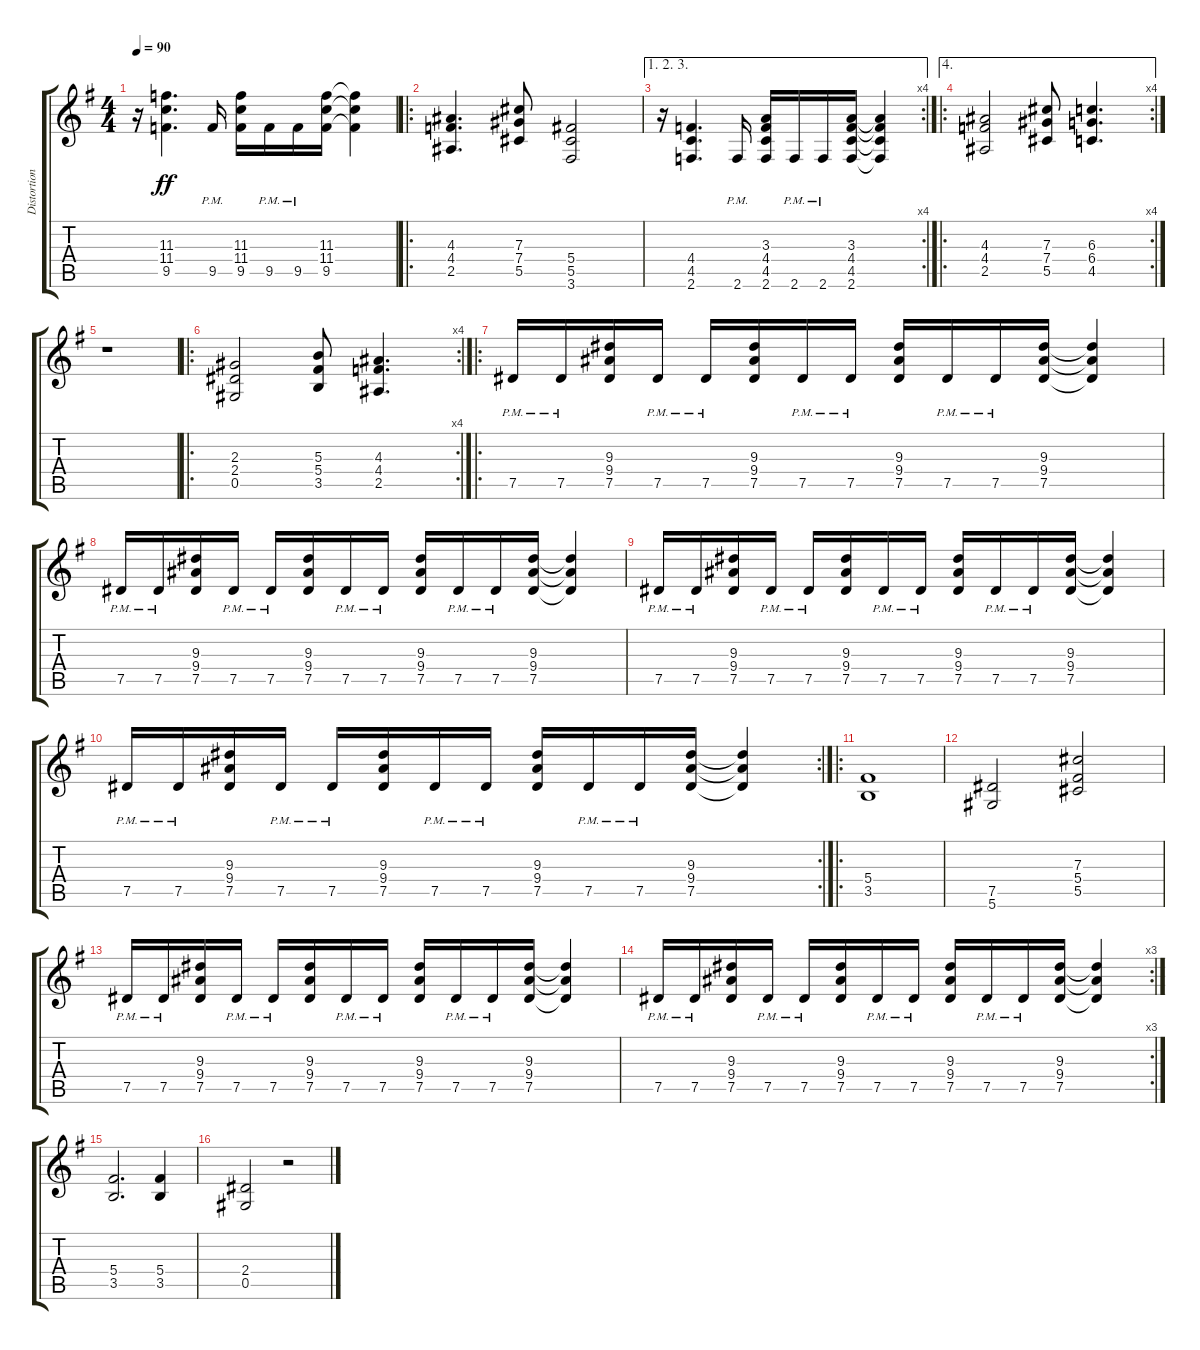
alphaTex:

\track ("Distortion Gtr" "Distortion") {instrument distortionguitar}
\staff {score tabs}
\tuning (Eb4 Bb3 Gb3 Db3 Ab2 Eb2) {hide}
\ts (4 4)
\tempo 90
\clef g2
\ks g
r.16{dy ff} (11.3{t} 11.4{t} 9.5{t}).4{d} 9.5{pm}.16 (11.3 11.4 9.5).16 9.5{pm}.16 9.5{pm}.16 (11.3 11.4 9.5).16 (11.3{t} 11.4{t} 9.5{t}).4 |
\ro
(4.3 4.4 2.5).4{d} (7.3 7.4 5.5).8 (5.4 5.5 3.6).2 |
\ae (1 2 3)
\rc 4
r.16 (4.4 4.5 2.6).4{d} 2.6{pm}.16 (3.3 4.4 4.5 2.6).16 2.6{pm}.16 2.6{pm}.16 (3.3 4.4 4.5 2.6).16 (3.3{t} 4.4{t} 4.5{t} 2.6{t}).4 |
\ae 4
\ro
\rc 4
(4.3 4.4 2.5).2 (7.3 7.4 5.5).8 (6.3 6.4 4.5).4{d} |
r.1 |
\ro
\rc 4
(2.3 2.4 0.5).2 (5.3 5.4 3.5).8 (4.3 4.4 2.5).4{d} |
\ro
7.5{pm}.16 7.5{pm}.16 (9.3 9.4 7.5).16 7.5{pm}.16 7.5{pm}.16 (9.3 9.4 7.5).16 7.5{pm}.16 7.5{pm}.16 (9.3 9.4 7.5).16 7.5{pm}.16 7.5{pm}.16 (9.3 9.4 7.5).16 (9.3{t} 9.4{t} 7.5{t}).4 |
7.5{pm}.16 7.5{pm}.16 (9.3 9.4 7.5).16 7.5{pm}.16 7.5{pm}.16 (9.3 9.4 7.5).16 7.5{pm}.16 7.5{pm}.16 (9.3 9.4 7.5).16 7.5{pm}.16 7.5{pm}.16 (9.3 9.4 7.5).16 (9.3{t} 9.4{t} 7.5{t}).4 |
7.5{pm}.16 7.5{pm}.16 (9.3 9.4 7.5).16 7.5{pm}.16 7.5{pm}.16 (9.3 9.4 7.5).16 7.5{pm}.16 7.5{pm}.16 (9.3 9.4 7.5).16 7.5{pm}.16 7.5{pm}.16 (9.3 9.4 7.5).16 (9.3{t} 9.4{t} 7.5{t}).4 |
\rc 2
7.5{pm}.16 7.5{pm}.16 (9.3 9.4 7.5).16 7.5{pm}.16 7.5{pm}.16 (9.3 9.4 7.5).16 7.5{pm}.16 7.5{pm}.16 (9.3 9.4 7.5).16 7.5{pm}.16 7.5{pm}.16 (9.3 9.4 7.5).16 (9.3{t} 9.4{t} 7.5{t}).4 |
\ro
(5.4 3.5).1 |
(7.5 5.6).2 (7.3 5.4 5.5).2 |
7.5{pm}.16 7.5{pm}.16 (9.3 9.4 7.5).16 7.5{pm}.16 7.5{pm}.16 (9.3 9.4 7.5).16 7.5{pm}.16 7.5{pm}.16 (9.3 9.4 7.5).16 7.5{pm}.16 7.5{pm}.16 (9.3 9.4 7.5).16 (9.3{t} 9.4{t} 7.5{t}).4 |
\rc 3
7.5{pm}.16 7.5{pm}.16 (9.3 9.4 7.5).16 7.5{pm}.16 7.5{pm}.16 (9.3 9.4 7.5).16 7.5{pm}.16 7.5{pm}.16 (9.3 9.4 7.5).16 7.5{pm}.16 7.5{pm}.16 (9.3 9.4 7.5).16 (9.3{t} 9.4{t} 7.5{t}).4 |
(5.4 3.5).2{d} (5.4 3.5).4 |
(2.4 0.5).2 r.2
